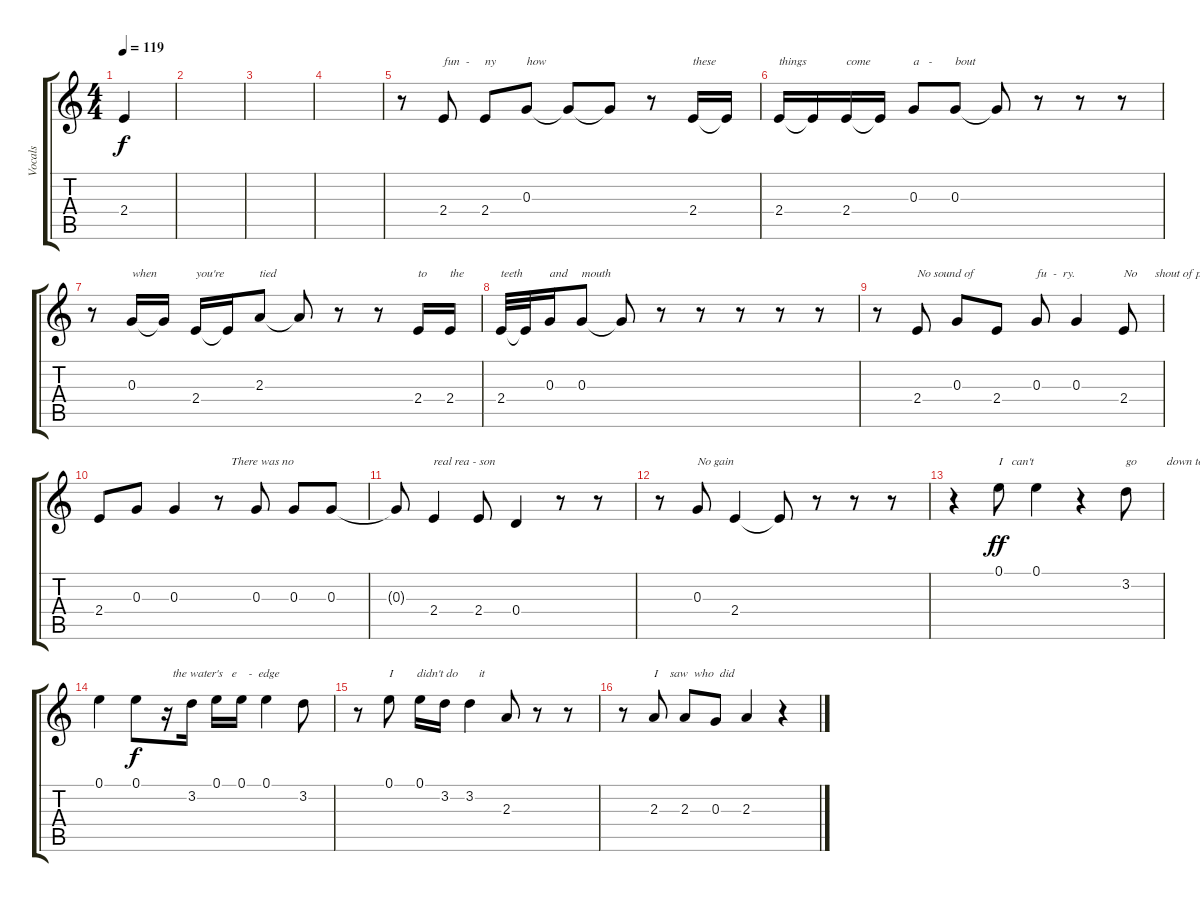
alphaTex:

\track ("Vocals" "Vocals") {instrument contrabass}
\staff {score tabs}
\tuning (E4 B3 G3 D3 A2 E2) {hide}
\ts (4 4)
\tempo 119
\clef g2
\ks c
2.4{t}.4{dy f} |
|
|
|
r.8 2.4.8{txt "fun  -"} 2.4.8{txt "ny"} 0.3.8{txt "how"} 0.3{t}.8 0.3{t}.8 r.8 2.4.16{txt "these"} 2.4{t}.16 |
2.4.16{txt "things"} 2.4{t}.16 2.4.16{txt "come"} 2.4{t}.16 0.3.8{txt "a   -"} 0.3.8{txt "bout"} 0.3{t}.8 r.8 r.8 r.8 |
r.8 0.3.16{txt "when"} 0.3{t}.16 2.4.16{txt "you're"} 2.4{t}.16 2.3.8{txt "tied"} 2.3{t}.8 r.8 r.8 2.4.16{txt "to"} 2.4.16{txt "the"} |
2.4.32{txt "teeth"} 2.4{t}.32 0.3.16{txt "and"} 0.3.8{txt "mouth"} 0.3{t}.8 r.8 r.8 r.8 r.8 r.8 |
r.8 2.4.8{txt "No sound of"} 0.3.8 2.4.8 0.3.8{txt "fu  -  ry."} 0.3.4 2.4.8{txt "No      shout of pain"} |
2.4.8 0.3.8 0.3.4 r.8{txt "    There was no"} 0.3.8 0.3.8 0.3.8 |
0.3{t}.8 2.4.4{txt "real rea - son"} 2.4.8 0.4.4 r.8 r.8 |
r.8 0.3.8{txt "No gain"} 2.4.4 2.4{t}.8 r.8 r.8 r.8 |
r.4 0.1.8{txt "I   can't" dy ff} 0.1.4 r.4 3.2.8{txt "go          down to"} |
0.1.4 0.1.8{dy f} r.16{txt "  the water's   e    -  edge"} 3.2.16 0.1.16 0.1.16 0.1.4 3.2.8 |
r.8 0.1.8{txt "I        didn't do       it"} 0.1.16 3.2.16 3.2.4 2.3.8 r.8 r.8 |
r.8 2.3.8{txt "I    saw  who  did"} 2.3.8 0.3.8 2.3.4 r.4
